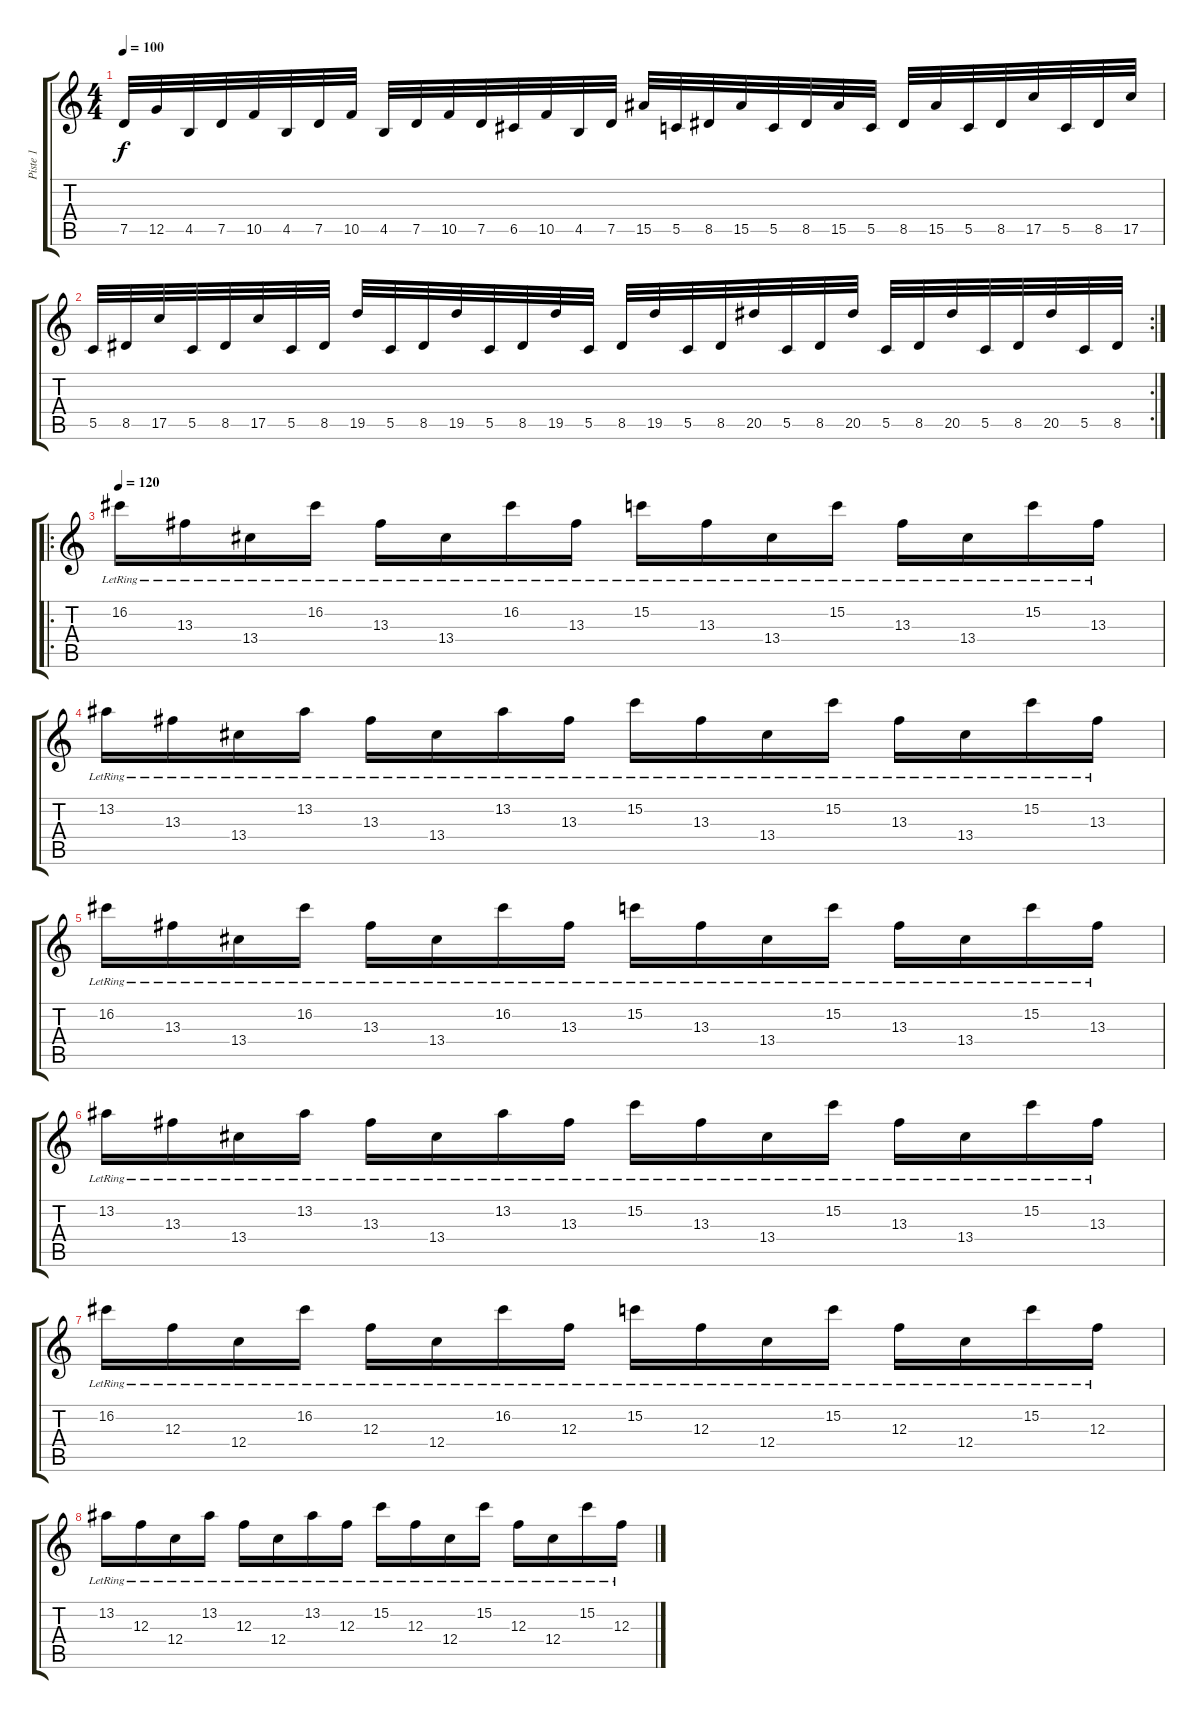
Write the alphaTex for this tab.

\track ("Piste 1" "Piste 1") {instrument distortionguitar}
\staff {score tabs}
\tuning (D4 A3 F3 C3 G2 C2) {hide}
\ts (4 4)
\tempo 100
\clef g2
\ks c
7.5.32{dy f} 12.5.32 4.5.32 7.5.32 10.5.32 4.5.32 7.5.32 10.5.32 4.5.32 7.5.32 10.5.32 7.5.32 6.5.32 10.5.32 4.5.32 7.5.32 15.5.32 5.5.32 8.5.32 15.5.32 5.5.32 8.5.32 15.5.32 5.5.32 8.5.32 15.5.32 5.5.32 8.5.32 17.5.32 5.5.32 8.5.32 17.5.32 |
\rc 2
5.5.32 8.5.32 17.5.32 5.5.32 8.5.32 17.5.32 5.5.32 8.5.32 19.5.32 5.5.32 8.5.32 19.5.32 5.5.32 8.5.32 19.5.32 5.5.32 8.5.32 19.5.32 5.5.32 8.5.32 20.5.32 5.5.32 8.5.32 20.5.32 5.5.32 8.5.32 20.5.32 5.5.32 8.5.32 20.5.32 5.5.32 8.5.32 |
\ro
\tempo 120
16.2{lr}.16{instrument electricguitarjazz} 13.3{lr}.16 13.4{lr}.16 16.2{lr}.16 13.3{lr}.16 13.4{lr}.16 16.2{lr}.16 13.3{lr}.16 15.2{lr}.16 13.3{lr}.16 13.4{lr}.16 15.2{lr}.16 13.3{lr}.16 13.4{lr}.16 15.2{lr}.16 13.3{lr}.16 |
13.2{lr}.16 13.3{lr}.16 13.4{lr}.16 13.2{lr}.16 13.3{lr}.16 13.4{lr}.16 13.2{lr}.16 13.3{lr}.16 15.2{lr}.16 13.3{lr}.16 13.4{lr}.16 15.2{lr}.16 13.3{lr}.16 13.4{lr}.16 15.2{lr}.16 13.3{lr}.16 |
16.2{lr}.16 13.3{lr}.16 13.4{lr}.16 16.2{lr}.16 13.3{lr}.16 13.4{lr}.16 16.2{lr}.16 13.3{lr}.16 15.2{lr}.16 13.3{lr}.16 13.4{lr}.16 15.2{lr}.16 13.3{lr}.16 13.4{lr}.16 15.2{lr}.16 13.3{lr}.16 |
13.2{lr}.16 13.3{lr}.16 13.4{lr}.16 13.2{lr}.16 13.3{lr}.16 13.4{lr}.16 13.2{lr}.16 13.3{lr}.16 15.2{lr}.16 13.3{lr}.16 13.4{lr}.16 15.2{lr}.16 13.3{lr}.16 13.4{lr}.16 15.2{lr}.16 13.3{lr}.16 |
16.2{lr}.16 12.3{lr}.16 12.4{lr}.16 16.2{lr}.16 12.3{lr}.16 12.4{lr}.16 16.2{lr}.16 12.3{lr}.16 15.2{lr}.16 12.3{lr}.16 12.4{lr}.16 15.2{lr}.16 12.3{lr}.16 12.4{lr}.16 15.2{lr}.16 12.3{lr}.16 |
13.2{lr}.16 12.3{lr}.16 12.4{lr}.16 13.2{lr}.16 12.3{lr}.16 12.4{lr}.16 13.2{lr}.16 12.3{lr}.16 15.2{lr}.16 12.3{lr}.16 12.4{lr}.16 15.2{lr}.16 12.3{lr}.16 12.4{lr}.16 15.2{lr}.16 12.3{lr}.16
